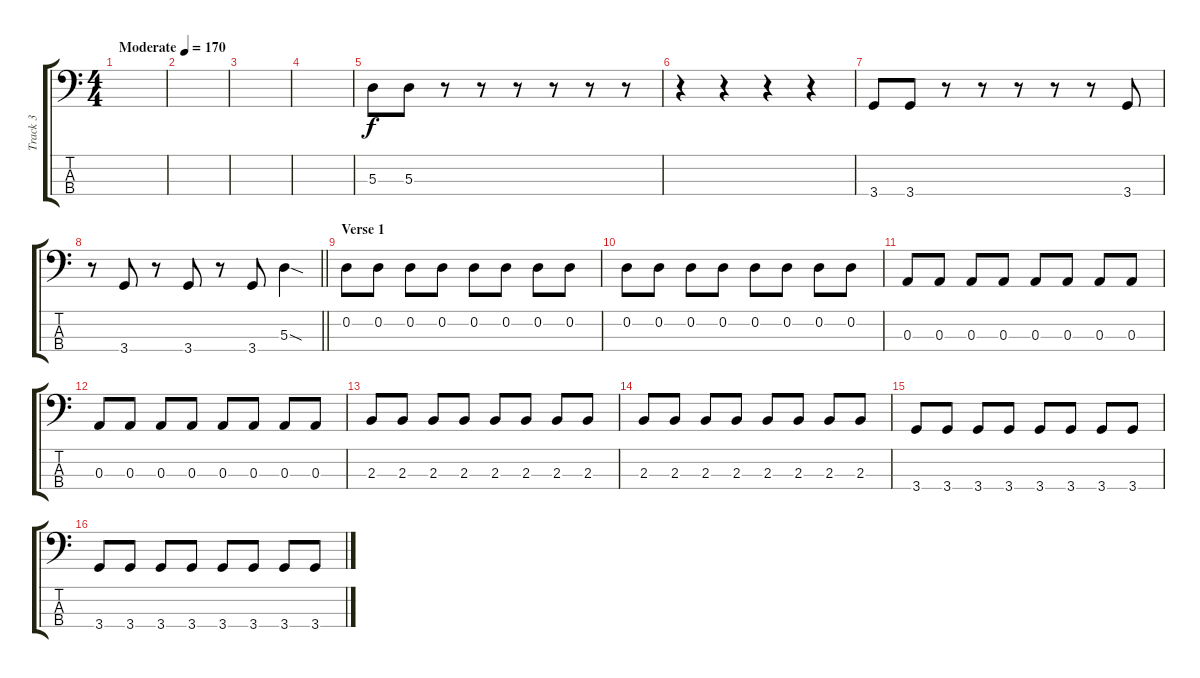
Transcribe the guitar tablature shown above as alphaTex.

\track ("Track 3" "Track 3") {instrument electricbassfinger}
\staff {score tabs}
\tuning (G2 D2 A1 E1) {hide}
\ts (4 4)
\tempo (170 "Moderate")
\clef f4
\ks c
|
|
|
|
5.3.8 5.3.8 r.8 r.8 r.8 r.8 r.8 r.8 |
r.4 r.4 r.4 r.4 |
3.4.8 3.4.8 r.8 r.8 r.8 r.8 r.8 3.4.8 |
\barLineRight lightlight
r.8 3.4.8 r.8 3.4.8 r.8 3.4.8 5.3{sod}.4 |
\section ("" "Verse 1")
0.2.8 0.2.8 0.2.8 0.2.8 0.2.8 0.2.8 0.2.8 0.2.8 |
0.2.8 0.2.8 0.2.8 0.2.8 0.2.8 0.2.8 0.2.8 0.2.8 |
0.3.8 0.3.8 0.3.8 0.3.8 0.3.8 0.3.8 0.3.8 0.3.8 |
0.3.8 0.3.8 0.3.8 0.3.8 0.3.8 0.3.8 0.3.8 0.3.8 |
2.3.8 2.3.8 2.3.8 2.3.8 2.3.8 2.3.8 2.3.8 2.3.8 |
2.3.8 2.3.8 2.3.8 2.3.8 2.3.8 2.3.8 2.3.8 2.3.8 |
3.4.8 3.4.8 3.4.8 3.4.8 3.4.8 3.4.8 3.4.8 3.4.8 |
3.4.8 3.4.8 3.4.8 3.4.8 3.4.8 3.4.8 3.4.8 3.4.8
